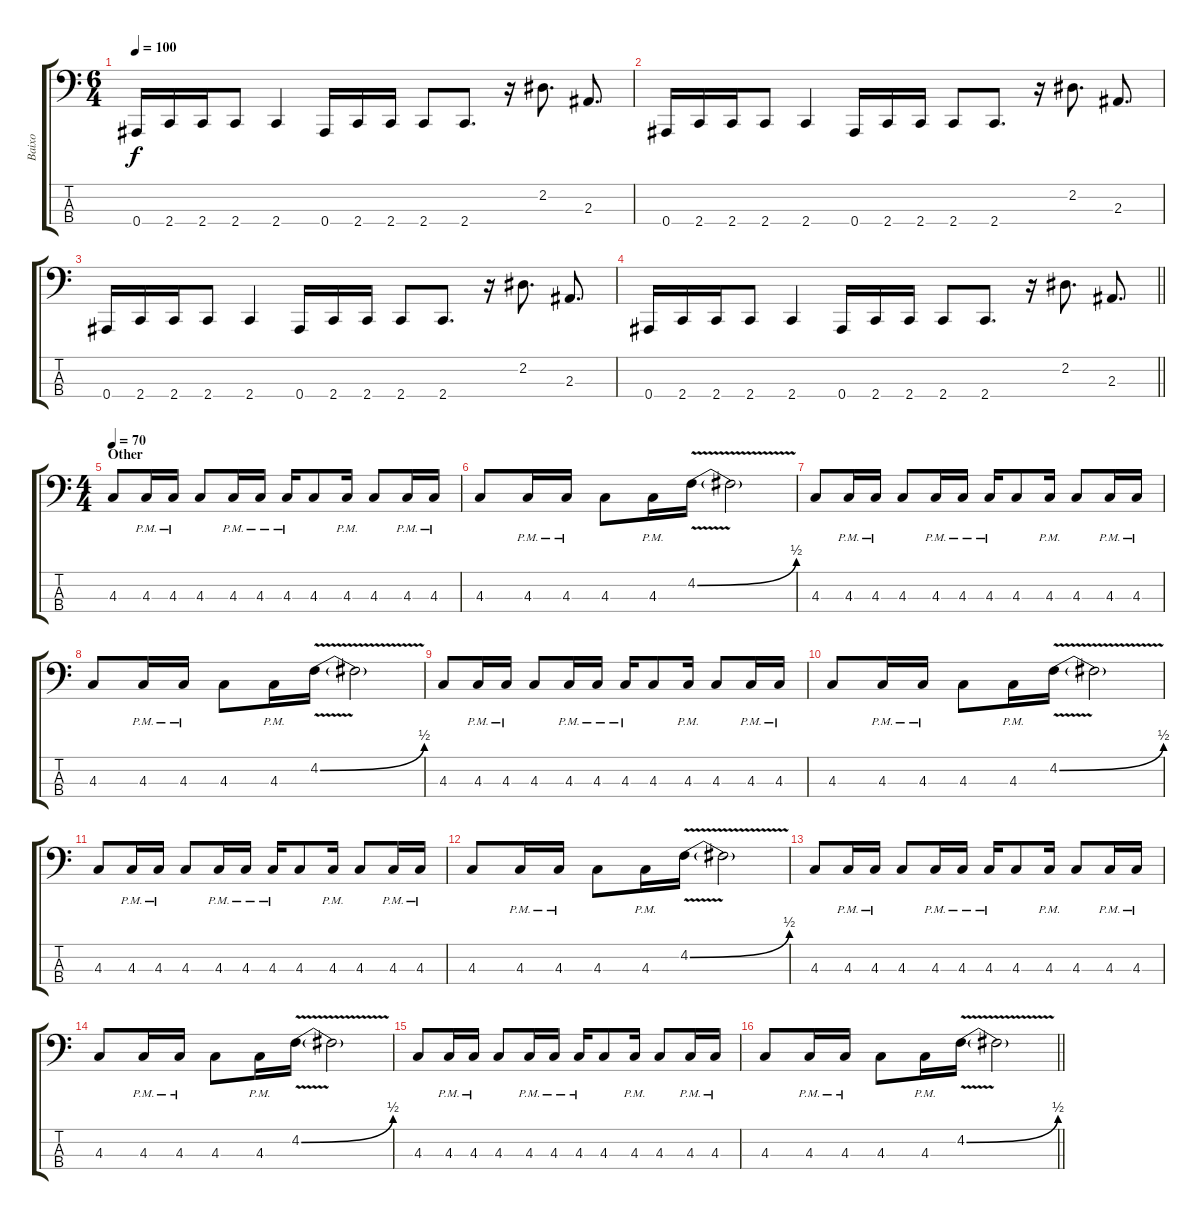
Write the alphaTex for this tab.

\track ("Baixo" "Baixo") {instrument electricbassfinger}
\staff {score tabs}
\tuning (Gb2 Db2 Ab1 Bb0) {hide}
\ts (6 4)
\tempo 100
\clef f4
\ks c
0.4.16{dy f} 2.4.16 2.4.16 2.4.8 2.4.4 0.4.16 2.4.16 2.4.16 2.4.8 2.4.8{d} r.16 2.2.8{d} 2.3.8{d} |
0.4.16 2.4.16 2.4.16 2.4.8 2.4.4 0.4.16 2.4.16 2.4.16 2.4.8 2.4.8{d} r.16 2.2.8{d} 2.3.8{d} |
0.4.16 2.4.16 2.4.16 2.4.8 2.4.4 0.4.16 2.4.16 2.4.16 2.4.8 2.4.8{d} r.16 2.2.8{d} 2.3.8{d} |
\barLineRight lightlight
0.4.16 2.4.16 2.4.16 2.4.8 2.4.4 0.4.16 2.4.16 2.4.16 2.4.8 2.4.8{d} r.16 2.2.8{d} 2.3.8{d} |
\ts (4 4)
\section ("" "Other")
\tempo 70
4.3.8 4.3{pm}.16 4.3{pm}.16 4.3.8 4.3{pm}.16 4.3{pm}.16 4.3{pm}.16 4.3.8 4.3{pm}.16 4.3.8 4.3{pm}.16 4.3{pm}.16 |
4.3.8 4.3{pm}.16 4.3{pm}.16 4.3.8 4.3{pm}.16 4.2{be (bend 0 0 60 2) v}.16 4.2{t}.2 |
4.3.8 4.3{pm}.16 4.3{pm}.16 4.3.8 4.3{pm}.16 4.3{pm}.16 4.3{pm}.16 4.3.8 4.3{pm}.16 4.3.8 4.3{pm}.16 4.3{pm}.16 |
4.3.8 4.3{pm}.16 4.3{pm}.16 4.3.8 4.3{pm}.16 4.2{be (bend 0 0 60 2) v}.16 4.2{t}.2 |
4.3.8 4.3{pm}.16 4.3{pm}.16 4.3.8 4.3{pm}.16 4.3{pm}.16 4.3{pm}.16 4.3.8 4.3{pm}.16 4.3.8 4.3{pm}.16 4.3{pm}.16 |
4.3.8 4.3{pm}.16 4.3{pm}.16 4.3.8 4.3{pm}.16 4.2{be (bend 0 0 60 2) v}.16 4.2{t}.2 |
4.3.8 4.3{pm}.16 4.3{pm}.16 4.3.8 4.3{pm}.16 4.3{pm}.16 4.3{pm}.16 4.3.8 4.3{pm}.16 4.3.8 4.3{pm}.16 4.3{pm}.16 |
4.3.8 4.3{pm}.16 4.3{pm}.16 4.3.8 4.3{pm}.16 4.2{be (bend 0 0 60 2) v}.16 4.2{t}.2 |
4.3.8 4.3{pm}.16 4.3{pm}.16 4.3.8 4.3{pm}.16 4.3{pm}.16 4.3{pm}.16 4.3.8 4.3{pm}.16 4.3.8 4.3{pm}.16 4.3{pm}.16 |
4.3.8 4.3{pm}.16 4.3{pm}.16 4.3.8 4.3{pm}.16 4.2{be (bend 0 0 60 2) v}.16 4.2{t}.2 |
4.3.8 4.3{pm}.16 4.3{pm}.16 4.3.8 4.3{pm}.16 4.3{pm}.16 4.3{pm}.16 4.3.8 4.3{pm}.16 4.3.8 4.3{pm}.16 4.3{pm}.16 |
\barLineRight lightlight
4.3.8 4.3{pm}.16 4.3{pm}.16 4.3.8 4.3{pm}.16 4.2{be (bend 0 0 60 2) v}.16 4.2{t}.2
